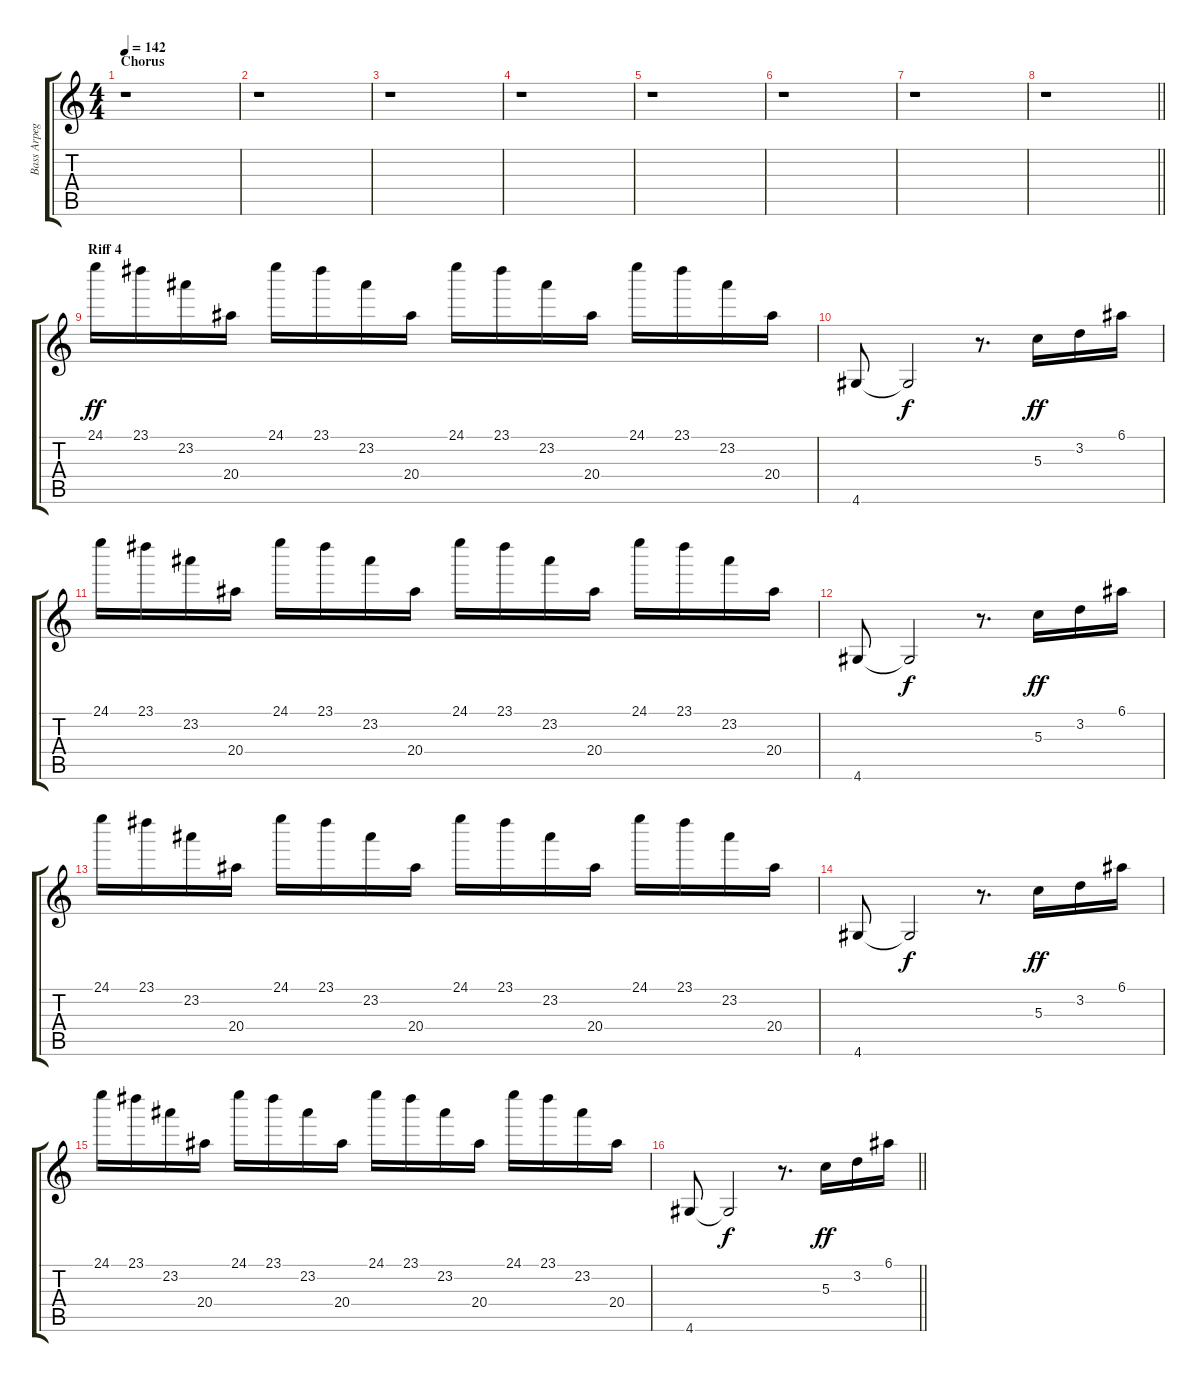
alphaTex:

\track ("Bass Arpeggio" "Bass Arpeg") {instrument synthbass2}
\staff {score tabs}
\tuning (E4 B3 G3 D3 A2 E2) {hide}
\ts (4 4)
\section ("" "Chorus")
\tempo 142
\clef g2
\ks c
r.1{dy ff} |
r.1 |
r.1 |
r.1 |
r.1 |
r.1 |
r.1 |
\barLineRight lightlight
r.1 |
\section ("" "Riff 4")
24.1.16 23.1.16 23.2.16 20.4.16 24.1.16 23.1.16 23.2.16 20.4.16 24.1.16 23.1.16 23.2.16 20.4.16 24.1.16 23.1.16 23.2.16 20.4.16 |
4.6.8 4.6{t}.2{dy f} r.8{d} 5.3.16{dy ff} 3.2.16 6.1.16 |
24.1.16 23.1.16 23.2.16 20.4.16 24.1.16 23.1.16 23.2.16 20.4.16 24.1.16 23.1.16 23.2.16 20.4.16 24.1.16 23.1.16 23.2.16 20.4.16 |
4.6.8 4.6{t}.2{dy f} r.8{d} 5.3.16{dy ff} 3.2.16 6.1.16 |
24.1.16 23.1.16 23.2.16 20.4.16 24.1.16 23.1.16 23.2.16 20.4.16 24.1.16 23.1.16 23.2.16 20.4.16 24.1.16 23.1.16 23.2.16 20.4.16 |
4.6.8 4.6{t}.2{dy f} r.8{d} 5.3.16{dy ff} 3.2.16 6.1.16 |
24.1.16 23.1.16 23.2.16 20.4.16 24.1.16 23.1.16 23.2.16 20.4.16 24.1.16 23.1.16 23.2.16 20.4.16 24.1.16 23.1.16 23.2.16 20.4.16 |
\barLineRight lightlight
4.6.8 4.6{t}.2{dy f} r.8{d} 5.3.16{dy ff} 3.2.16 6.1.16
